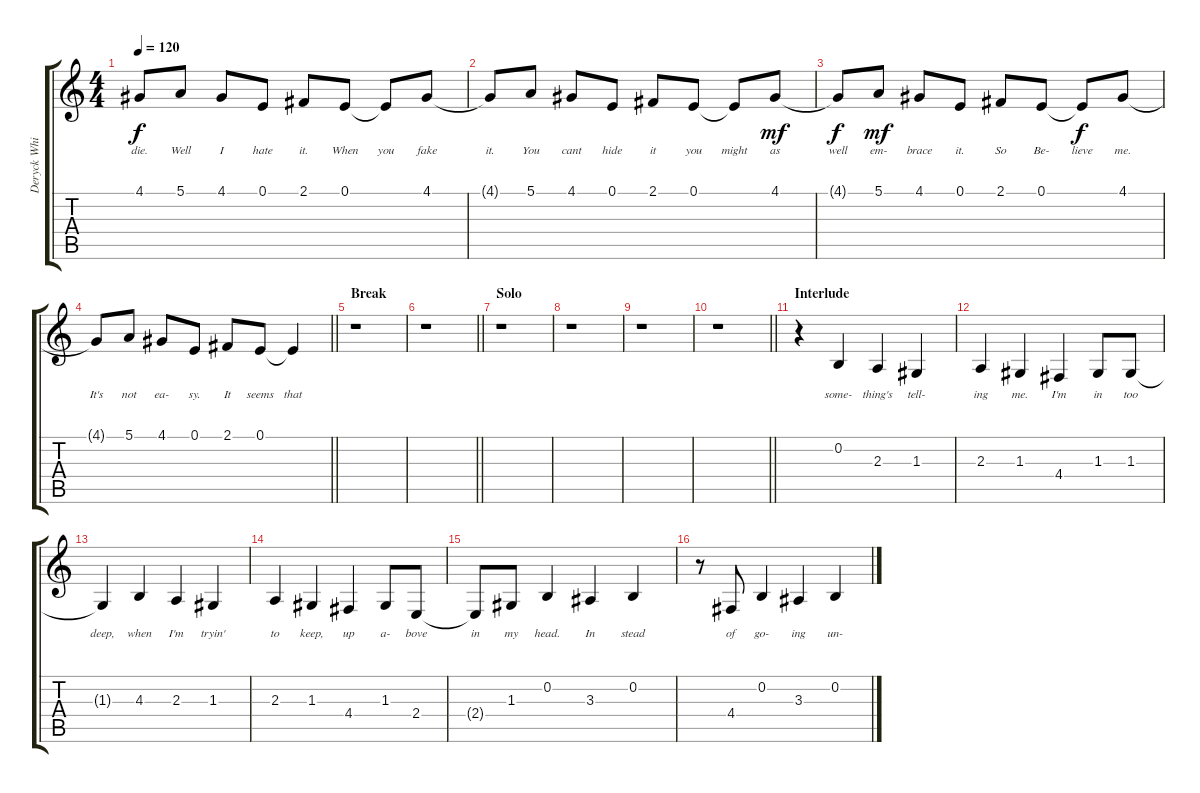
\track ("Deryck Whibley" "Deryck Whi") {instrument lead6voice}
\staff {score tabs}
\tuning (E4 B3 G3 D3 A2 E2) {hide}
\ts (4 4)
\tempo 120
\clef g2
\ks c
4.1{t}.8{lyrics (0 "die.") lyrics (1 "") lyrics (2 "") lyrics (3 "") lyrics (4 "") dy f} 5.1.8{lyrics (0 "Well") lyrics (1 "") lyrics (2 "") lyrics (3 "") lyrics (4 "")} 4.1.8{lyrics (0 "I") lyrics (1 "") lyrics (2 "") lyrics (3 "") lyrics (4 "")} 0.1.8{lyrics (0 "hate") lyrics (1 "") lyrics (2 "") lyrics (3 "") lyrics (4 "")} 2.1.8{lyrics (0 "it.") lyrics (1 "") lyrics (2 "") lyrics (3 "") lyrics (4 "")} 0.1.8{lyrics (0 "When") lyrics (1 "") lyrics (2 "") lyrics (3 "") lyrics (4 "")} 0.1{t}.8{lyrics (0 "you") lyrics (1 "") lyrics (2 "") lyrics (3 "") lyrics (4 "")} 4.1.8{lyrics (0 "fake") lyrics (1 "") lyrics (2 "") lyrics (3 "") lyrics (4 "")} |
4.1{t}.8{lyrics (0 "it.") lyrics (1 "") lyrics (2 "") lyrics (3 "") lyrics (4 "")} 5.1.8{lyrics (0 "You") lyrics (1 "") lyrics (2 "") lyrics (3 "") lyrics (4 "")} 4.1.8{lyrics (0 "cant") lyrics (1 "") lyrics (2 "") lyrics (3 "") lyrics (4 "")} 0.1.8{lyrics (0 "hide") lyrics (1 "") lyrics (2 "") lyrics (3 "") lyrics (4 "")} 2.1.8{lyrics (0 "it") lyrics (1 "") lyrics (2 "") lyrics (3 "") lyrics (4 "")} 0.1.8{lyrics (0 "you") lyrics (1 "") lyrics (2 "") lyrics (3 "") lyrics (4 "")} 0.1{t}.8{lyrics (0 "might") lyrics (1 "") lyrics (2 "") lyrics (3 "") lyrics (4 "")} 4.1.8{lyrics (0 "as") lyrics (1 "") lyrics (2 "") lyrics (3 "") lyrics (4 "") dy mf} |
4.1{t}.8{lyrics (0 "well") lyrics (1 "") lyrics (2 "") lyrics (3 "") lyrics (4 "") dy f} 5.1.8{lyrics (0 "em-") lyrics (1 "") lyrics (2 "") lyrics (3 "") lyrics (4 "") dy mf} 4.1.8{lyrics (0 "brace") lyrics (1 "") lyrics (2 "") lyrics (3 "") lyrics (4 "")} 0.1.8{lyrics (0 "it.") lyrics (1 "") lyrics (2 "") lyrics (3 "") lyrics (4 "")} 2.1.8{lyrics (0 "So") lyrics (1 "") lyrics (2 "") lyrics (3 "") lyrics (4 "")} 0.1.8{lyrics (0 "Be-") lyrics (1 "") lyrics (2 "") lyrics (3 "") lyrics (4 "")} 0.1{t}.8{lyrics (0 "lieve") lyrics (1 "") lyrics (2 "") lyrics (3 "") lyrics (4 "") dy f} 4.1.8{lyrics (0 "me.") lyrics (1 "") lyrics (2 "") lyrics (3 "") lyrics (4 "")} |
\barLineRight lightlight
4.1{t}.8{lyrics (0 "It's") lyrics (1 "") lyrics (2 "") lyrics (3 "") lyrics (4 "")} 5.1.8{lyrics (0 "not") lyrics (1 "") lyrics (2 "") lyrics (3 "") lyrics (4 "")} 4.1.8{lyrics (0 "ea-") lyrics (1 "") lyrics (2 "") lyrics (3 "") lyrics (4 "")} 0.1.8{lyrics (0 "sy.") lyrics (1 "") lyrics (2 "") lyrics (3 "") lyrics (4 "")} 2.1.8{lyrics (0 "It") lyrics (1 "") lyrics (2 "") lyrics (3 "") lyrics (4 "")} 0.1.8{lyrics (0 "seems") lyrics (1 "") lyrics (2 "") lyrics (3 "") lyrics (4 "")} 0.1{t}.4{lyrics (0 "that") lyrics (1 "") lyrics (2 "") lyrics (3 "") lyrics (4 "")} |
\section ("" "Break")
r.1 |
\barLineRight lightlight
r.1 |
\section ("" "Solo")
r.1 |
r.1 |
r.1 |
\barLineRight lightlight
r.1 |
\section ("" "Interlude")
r.4 0.2.4{lyrics (0 "some-") lyrics (1 "") lyrics (2 "") lyrics (3 "") lyrics (4 "")} 2.3.4{lyrics (0 "thing's") lyrics (1 "") lyrics (2 "") lyrics (3 "") lyrics (4 "")} 1.3.4{lyrics (0 "tell-") lyrics (1 "") lyrics (2 "") lyrics (3 "") lyrics (4 "")} |
2.3.4{lyrics (0 "ing") lyrics (1 "") lyrics (2 "") lyrics (3 "") lyrics (4 "")} 1.3.4{lyrics (0 "me.") lyrics (1 "") lyrics (2 "") lyrics (3 "") lyrics (4 "")} 4.4.4{lyrics (0 "I'm") lyrics (1 "") lyrics (2 "") lyrics (3 "") lyrics (4 "")} 1.3.8{lyrics (0 "in") lyrics (1 "") lyrics (2 "") lyrics (3 "") lyrics (4 "")} 1.3.8{lyrics (0 "too") lyrics (1 "") lyrics (2 "") lyrics (3 "") lyrics (4 "")} |
1.3{t}.4{lyrics (0 "deep,") lyrics (1 "") lyrics (2 "") lyrics (3 "") lyrics (4 "")} 4.3.4{lyrics (0 "when") lyrics (1 "") lyrics (2 "") lyrics (3 "") lyrics (4 "")} 2.3.4{lyrics (0 "I'm") lyrics (1 "") lyrics (2 "") lyrics (3 "") lyrics (4 "")} 1.3.4{lyrics (0 "tryin'") lyrics (1 "") lyrics (2 "") lyrics (3 "") lyrics (4 "")} |
2.3.4{lyrics (0 "to") lyrics (1 "") lyrics (2 "") lyrics (3 "") lyrics (4 "")} 1.3.4{lyrics (0 "keep,") lyrics (1 "") lyrics (2 "") lyrics (3 "") lyrics (4 "")} 4.4.4{lyrics (0 "up") lyrics (1 "") lyrics (2 "") lyrics (3 "") lyrics (4 "")} 1.3.8{lyrics (0 "a-") lyrics (1 "") lyrics (2 "") lyrics (3 "") lyrics (4 "")} 2.4.8{lyrics (0 "bove") lyrics (1 "") lyrics (2 "") lyrics (3 "") lyrics (4 "")} |
2.4{t}.8{lyrics (0 "in") lyrics (1 "") lyrics (2 "") lyrics (3 "") lyrics (4 "")} 1.3.8{lyrics (0 "my") lyrics (1 "") lyrics (2 "") lyrics (3 "") lyrics (4 "")} 0.2.4{lyrics (0 "head.") lyrics (1 "") lyrics (2 "") lyrics (3 "") lyrics (4 "")} 3.3.4{lyrics (0 "In") lyrics (1 "") lyrics (2 "") lyrics (3 "") lyrics (4 "")} 0.2.4{lyrics (0 "stead") lyrics (1 "") lyrics (2 "") lyrics (3 "") lyrics (4 "")} |
r.8 4.4.8{lyrics (0 "of") lyrics (1 "") lyrics (2 "") lyrics (3 "") lyrics (4 "")} 0.2.4{lyrics (0 "go-") lyrics (1 "") lyrics (2 "") lyrics (3 "") lyrics (4 "")} 3.3.4{lyrics (0 "ing") lyrics (1 "") lyrics (2 "") lyrics (3 "") lyrics (4 "")} 0.2.4{lyrics (0 "un-") lyrics (1 "") lyrics (2 "") lyrics (3 "") lyrics (4 "")}
